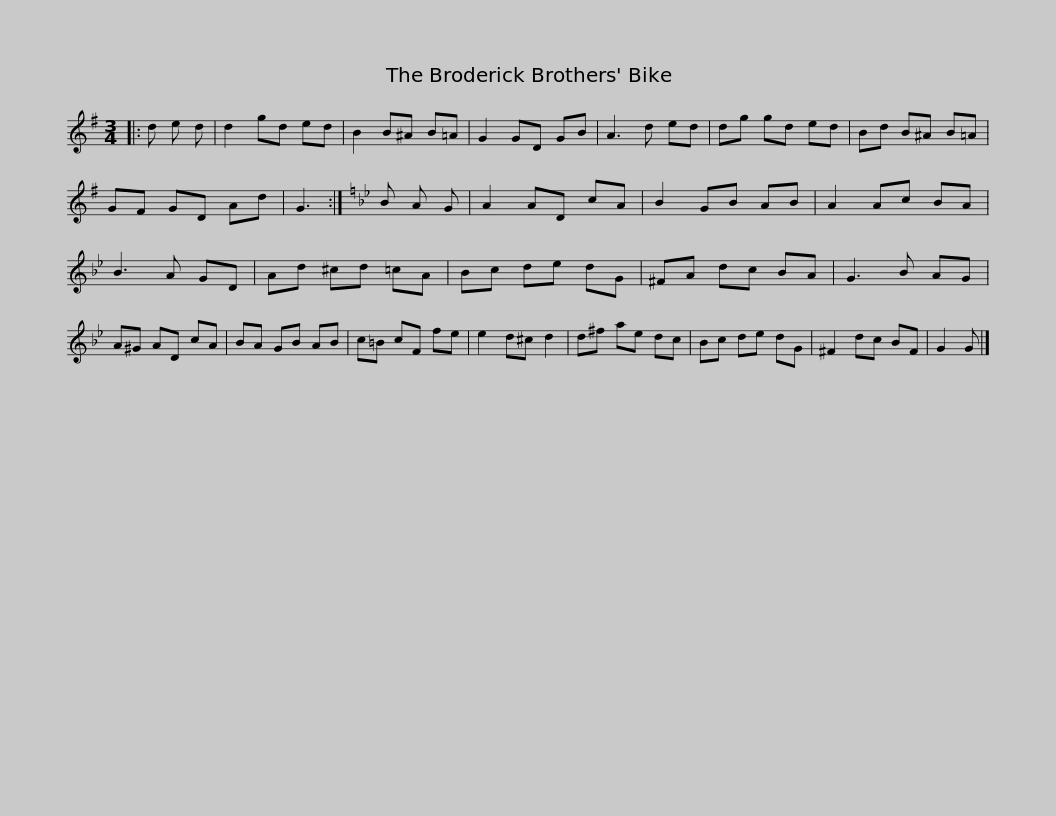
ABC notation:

X:1
L:1/8
M:3/4
I:linebreak $
K:G
V:1 treble
V:1
|: d e d | d2 gd ed | B2 B^A B=A | G2 GD GB | A3 d ed | %5
 dg gd ed | Bd B^A B=A | GF GD Ad |$ G3 :|[K:Gmin] B A G | %10
 A2 AD cA | B2 GB AB | A2 Ac BA | B3 A GD | Ad ^cd =cA | %15
 Bc de dG |$ ^FA dc BA | G3 B AG | A^G AD cA | BA GB AB | %20
 c=B cF fe | e2 d^c d2 | d^f ae dc |$ Bc de dG | ^F2 dc BF | %25
 G2 G |] %26
